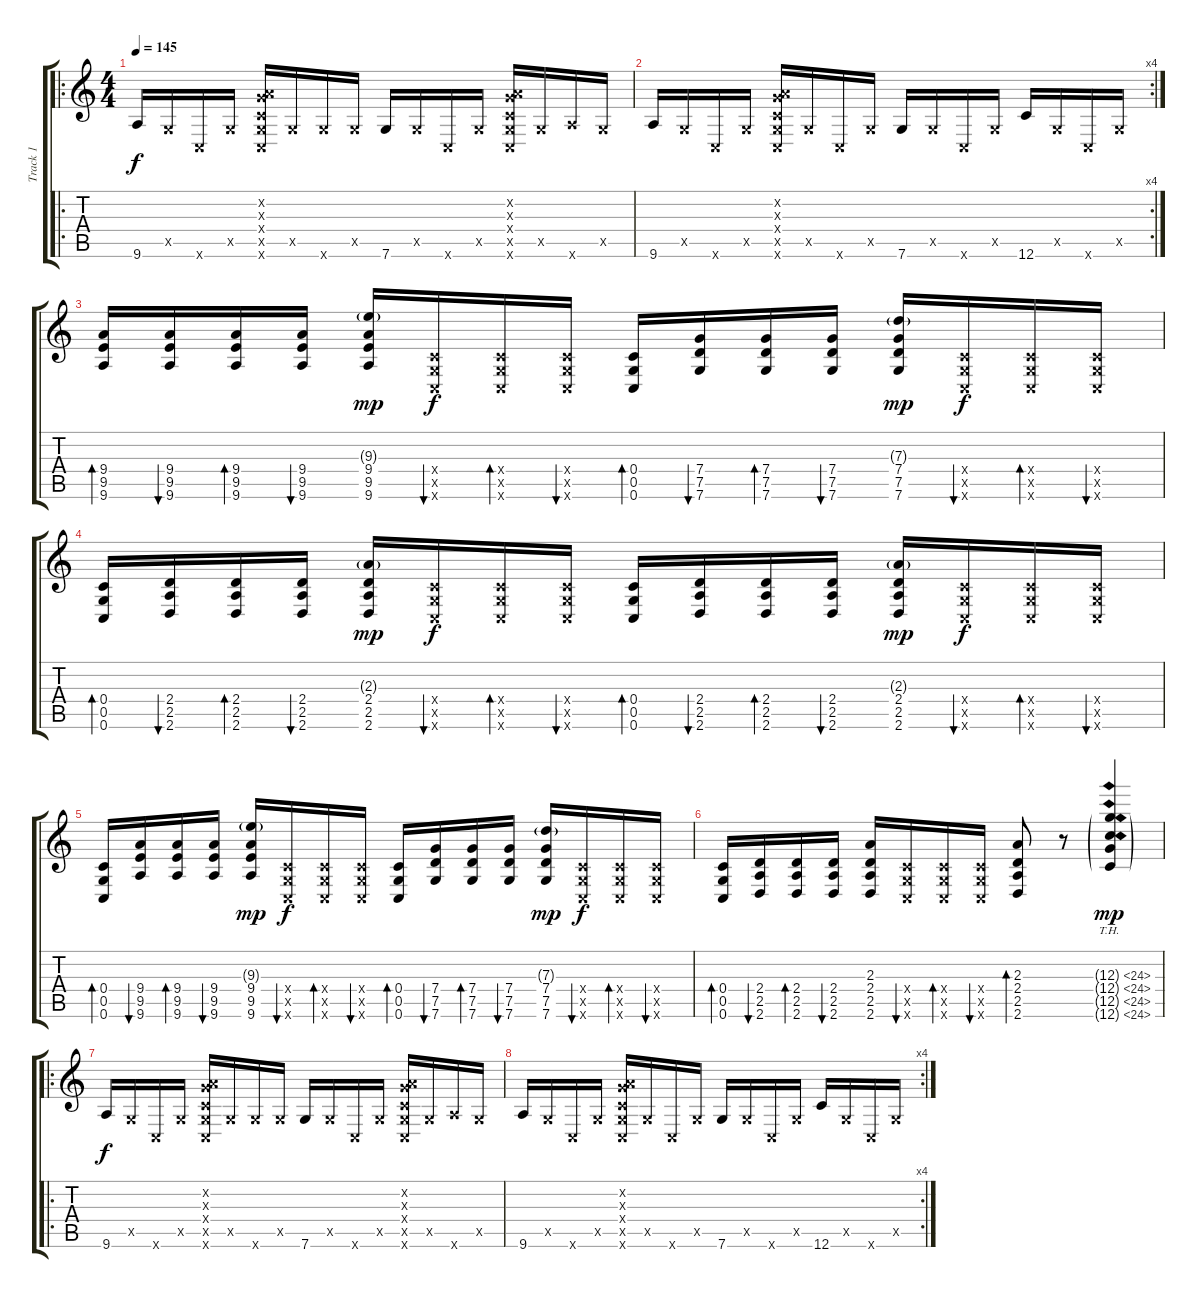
\track ("Track 1" "Track 1") {instrument electricguitarmuted}
\staff {score tabs}
\tuning (D4 A3 G3 C3 G2 C2) {hide}
\ro
\ts (4 4)
\tempo 145
\clef g2
\ks c
9.6.16{dy f instrument electricguitarmuted} 0.5{x}.16 0.6{x}.16 0.5{x}.16 (0.2{x} 0.3{x} 0.4{x} 0.5{x} 0.6{x}).16 0.5{x}.16 7.6{x}.16 0.5{x}.16 7.6.16 0.5{x}.16 0.6{x}.16 0.5{x}.16 (0.2{x} 0.3{x} 0.4{x} 0.5{x} 0.6{x}).16 0.5{x}.16 9.6{x}.16 0.5{x}.16 |
\rc 4
9.6.16 0.5{x}.16 0.6{x}.16 0.5{x}.16 (0.2{x} 0.3{x} 0.4{x} 0.5{x} 0.6{x}).16 0.5{x}.16 0.6{x}.16 0.5{x}.16 7.6.16 0.5{x}.16 0.6{x}.16 0.5{x}.16 12.6.16 0.5{x}.16 0.6{x}.16 0.5{x}.16 |
(9.4 9.5 9.6).16{bd 480} (9.4 9.5 9.6).16{bu 480} (9.4 9.5 9.6).16{bd 480} (9.4 9.5 9.6).16{bu 480} (9.3{g} 9.4 9.5 9.6).16{dy mp} (0.4{x} 0.5{x} 0.6{x}).16{bu 480 dy f} (0.4{x} 0.5{x} 0.6{x}).16{bd 480} (0.4{x} 0.5{x} 0.6{x}).16{bu 480} (0.4 0.5 0.6).16{bd 480} (7.4 7.5 7.6).16{bu 480} (7.4 7.5 7.6).16{bd 480} (7.4 7.5 7.6).16{bu 480} (7.3{g} 7.4 7.5 7.6).16{dy mp} (0.4{x} 0.5{x} 0.6{x}).16{bu 480 dy f} (0.4{x} 0.5{x} 0.6{x}).16{bd 480} (0.4{x} 0.5{x} 0.6{x}).16{bu 480} |
(0.4 0.5 0.6).16{bd 480} (2.4 2.5 2.6).16{bu 480} (2.4 2.5 2.6).16{bd 480} (2.4 2.5 2.6).16{bu 480} (2.3{g} 2.4 2.5 2.6).16{dy mp} (0.4{x} 0.5{x} 0.6{x}).16{bu 480 dy f} (0.4{x} 0.5{x} 0.6{x}).16{bd 480} (0.4{x} 0.5{x} 0.6{x}).16{bu 480} (0.4 0.5 0.6).16{bd 480} (2.4 2.5 2.6).16{bu 480} (2.4 2.5 2.6).16{bd 480} (2.4 2.5 2.6).16{bu 480} (2.3{g} 2.4 2.5 2.6).16{dy mp} (0.4{x} 0.5{x} 0.6{x}).16{bu 480 dy f} (0.4{x} 0.5{x} 0.6{x}).16{bd 480} (0.4{x} 0.5{x} 0.6{x}).16{bu 480} |
(0.4 0.5 0.6).16{bd 480} (9.4 9.5 9.6).16{bu 480} (9.4 9.5 9.6).16{bd 480} (9.4 9.5 9.6).16{bu 480} (9.3{g} 9.4 9.5 9.6).16{dy mp} (0.4{x} 0.5{x} 0.6{x}).16{bu 480 dy f} (0.4{x} 0.5{x} 0.6{x}).16{bd 480} (0.4{x} 0.5{x} 0.6{x}).16{bu 480} (0.4 0.5 0.6).16{bd 480} (7.4 7.5 7.6).16{bu 480} (7.4 7.5 7.6).16{bd 480} (7.4 7.5 7.6).16{bu 480} (7.3{g} 7.4 7.5 7.6).16{dy mp} (0.4{x} 0.5{x} 0.6{x}).16{bu 480 dy f} (0.4{x} 0.5{x} 0.6{x}).16{bd 480} (0.4{x} 0.5{x} 0.6{x}).16{bu 480} |
(0.4 0.5 0.6).16{bd 480} (2.4 2.5 2.6).16{bu 480} (2.4 2.5 2.6).16{bd 480} (2.4 2.5 2.6).16{bu 480} (2.3 2.4 2.5 2.6).16 (0.4{x} 0.5{x} 0.6{x}).16{bu 480} (0.4{x} 0.5{x} 0.6{x}).16{bd 480} (0.4{x} 0.5{x} 0.6{x}).16{bu 480} (2.3 2.4 2.5 2.6).8{bd 480} r.8 (12.3{th 12 g} 12.4{th 12 g} 12.5{th 12 g} 12.6{th 12 g}).4{dy mp} |
\ro
9.6.16{dy f} 0.5{x}.16 0.6{x}.16 0.5{x}.16 (0.2{x} 0.3{x} 0.4{x} 0.5{x} 0.6{x}).16 0.5{x}.16 7.6{x}.16 0.5{x}.16 7.6.16 0.5{x}.16 0.6{x}.16 0.5{x}.16 (0.2{x} 0.3{x} 0.4{x} 0.5{x} 0.6{x}).16 0.5{x}.16 9.6{x}.16 0.5{x}.16 |
\rc 4
9.6.16 0.5{x}.16 0.6{x}.16 0.5{x}.16 (0.2{x} 0.3{x} 0.4{x} 0.5{x} 0.6{x}).16 0.5{x}.16 0.6{x}.16 0.5{x}.16 7.6.16 0.5{x}.16 0.6{x}.16 0.5{x}.16 12.6.16 0.5{x}.16 0.6{x}.16 0.5{x}.16
